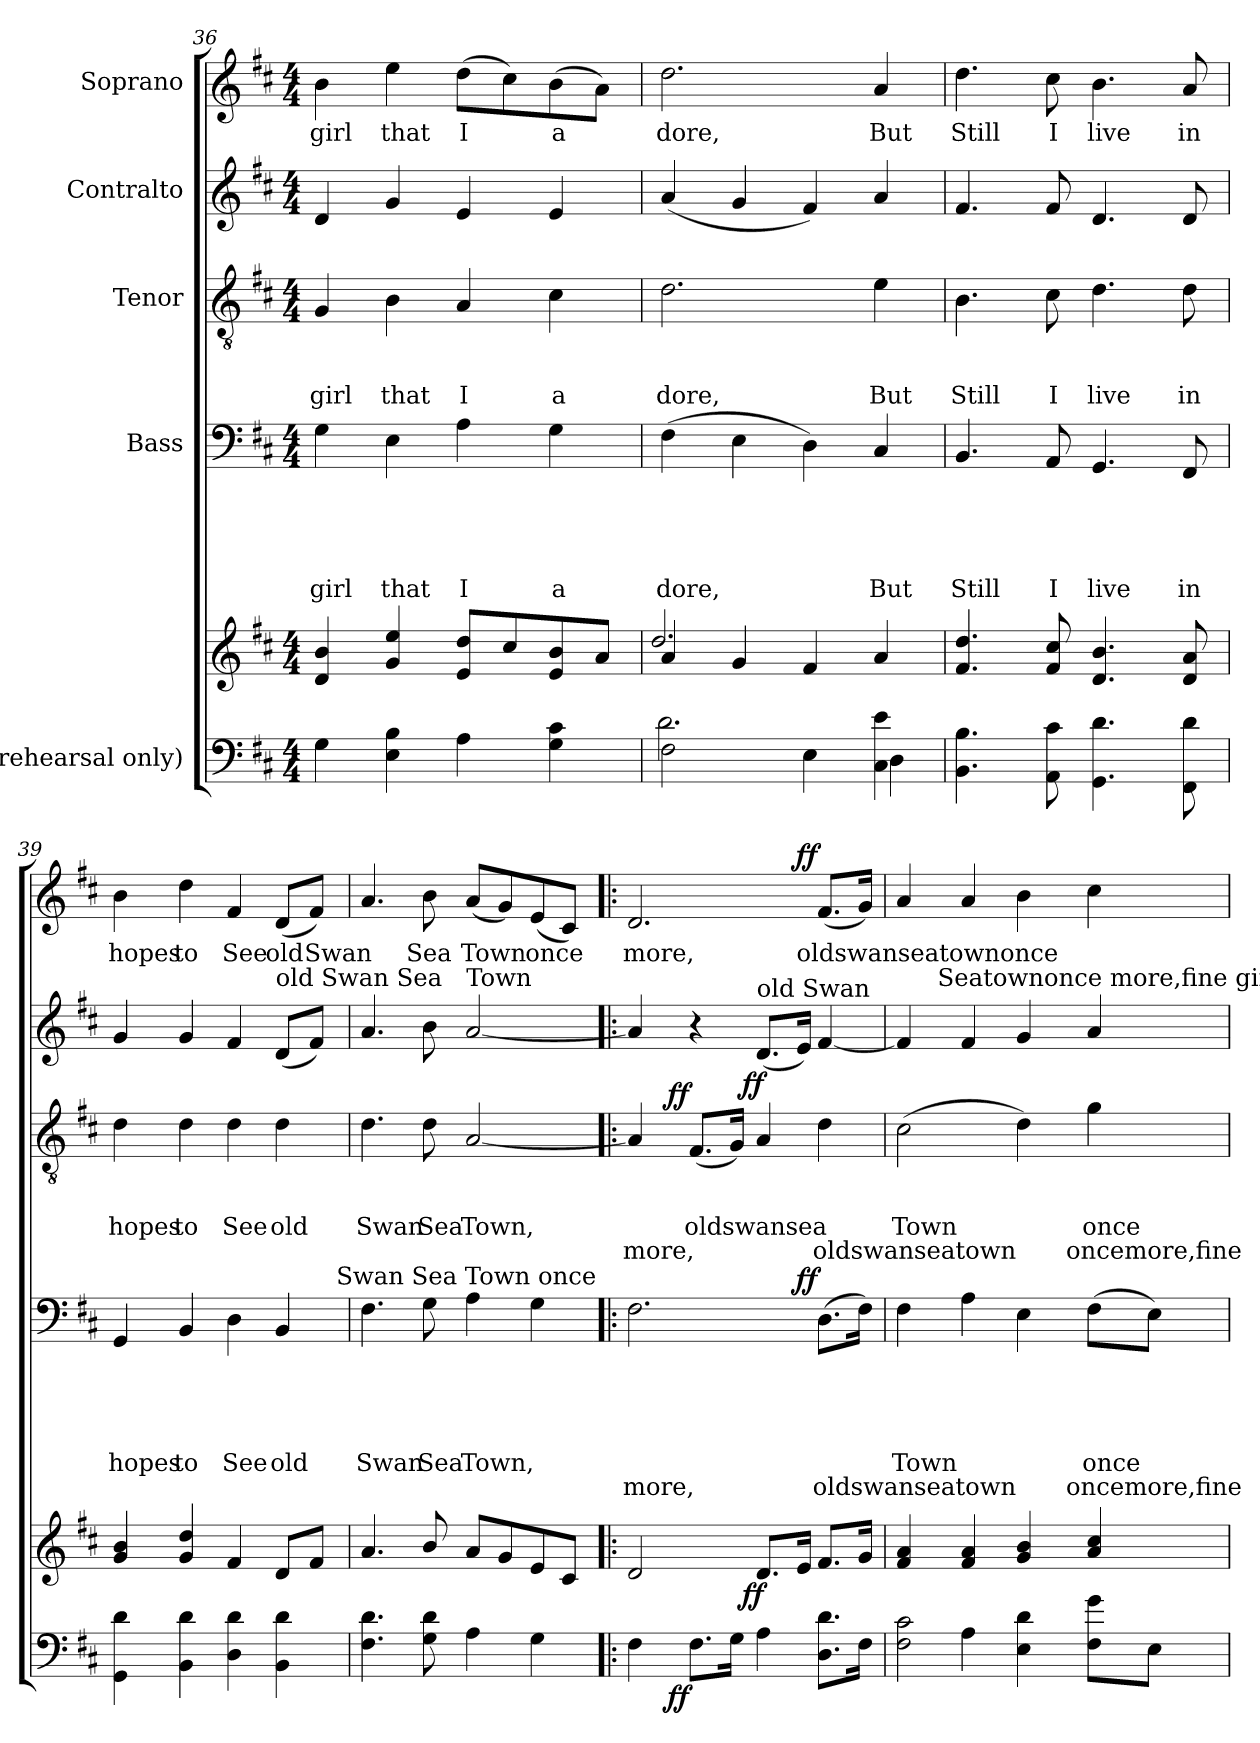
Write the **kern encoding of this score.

**kern	**kern	**dynam	**kern	**text	**text	**text	**text	**text	**text	**dynam	**kern	**text	**text	**text	**text	**dynam	**kern	**dynam	**kern	**text	**dynam
*part5	*part5	*part5	*part4	*part4	*part4	*part4	*part4	*part4	*part4	*part4	*part3	*part3	*part3	*part3	*part3	*part3	*part2	*part2	*part1	*part1	*part1
*staff6	*staff5	*staff5/6	*staff4	*staff4	*staff4	*staff4	*staff4	*staff4	*staff4	*staff4	*staff3	*staff3	*staff3	*staff3	*staff3	*staff3	*staff2	*staff2	*staff1	*staff1	*staff1
*I"(rehearsal only)	*	*	*I"Bass	*	*	*	*	*	*	*	*I"Tenor	*	*	*	*	*	*I"Contralto	*	*I"Soprano	*	*
*clefF4	*clefG2	*	*clefF4	*	*	*	*	*	*	*	*clefGv2	*	*	*	*	*	*clefG2	*	*clefG2	*	*
*k[f#c#]	*k[f#c#]	*	*k[f#c#]	*	*	*	*	*	*	*	*k[f#c#]	*	*	*	*	*	*k[f#c#]	*	*k[f#c#]	*	*
*D:	*D:	*	*D:	*	*	*	*	*	*	*	*D:	*	*	*	*	*	*D:	*	*D:	*	*
*M4/4	*M4/4	*	*M4/4	*	*	*	*	*	*	*	*M4/4	*	*	*	*	*	*M4/4	*	*M4/4	*	*
=36	=36	=36	=36	=36	=36	=36	=36	=36	=36	=36	=36	=36	=36	=36	=36	=36	=36	=36	=36	=36	=36
!	!	!	!	!	!	!	!	!LO:LY:b	!	!	!	!	!	!LO:LY:b	!	!	!	!	!	!LO:LY:b	!
4G\	4d/ 4b/	.	4G\	.	.	.	.	girl	.	.	4G/	.	.	girl	.	.	4d/	.	4b\	girl	.
!	!	!	!	!	!	!	!	!LO:LY:b	!	!	!	!	!	!LO:LY:b	!	!	!	!	!	!LO:LY:b	!
4E\ 4B\	4g/ 4ee/	.	4E\	.	.	.	.	that	.	.	4B\	.	.	that	.	.	4g/	.	4ee\	that	.
!	!	!	!	!	!	!	!	!LO:LY:b	!	!	!	!	!	!LO:LY:b	!	!	!	!	!	!LO:LY:b	!
4A\	8e/ 8dd/L	.	4A\	.	.	.	.	I	.	.	4A/	.	.	I	.	.	4e/	.	(>8dd\L	I	.
.	8cc#/	.	.	.	.	.	.	.	.	.	.	.	.	.	.	.	.	.	8cc#\)	.	.
!	!	!	!	!	!	!	!	!LO:LY:b	!	!	!	!	!	!LO:LY:b	!	!	!	!	!	!LO:LY:b	!
4G\ 4c#\	8e/ 8b/	.	4G\	.	.	.	.	a	.	.	4c#\	.	.	a	.	.	4e/	.	(>8b\	a	.
.	8a/J	.	.	.	.	.	.	.	.	.	.	.	.	.	.	.	.	.	8a\J)	.	.
=37	=37	=37	=37	=37	=37	=37	=37	=37	=37	=37	=37	=37	=37	=37	=37	=37	=37	=37	=37	=37	=37
*^	*^	*	*	*	*	*	*	*	*	*	*	*	*	*	*	*	*	*	*	*	*
!	!	!	!	!	!	!	!	!	!	!LO:LY:b	!	!	!	!	!	!LO:LY:b	!	!	!	!	!	!LO:LY:b	!
2F#\	2.d\	4a/	2.dd/	.	(>4F#\	.	.	.	.	dore,	.	.	2.d\	.	.	dore,	.	.	(<4a/	.	2.dd\	dore,	.
.	.	4g/	.	.	4E\	.	.	.	.	.	.	.	.	.	.	.	.	.	4g/	.	.	.	.
4E\	.	4f#/	.	.	4D\)	.	.	.	.	.	.	.	.	.	.	.	.	.	4f#/)	.	.	.	.
!	!	!	!	!	!	!	!	!	!	!LO:LY:b	!	!	!	!	!	!LO:LY:b	!	!	!	!	!	!LO:LY:b	!
4C#\ 4e\	4D\	4a/	4ryy	.	4C#/	.	.	.	.	But	.	.	4e\	.	.	But	.	.	4a/	.	4a/	But	.
=38	=38	=38	=38	=38	=38	=38	=38	=38	=38	=38	=38	=38	=38	=38	=38	=38	=38	=38	=38	=38	=38	=38	=38
!	!	!	!	!	!	!	!	!	!	!LO:LY:b	!	!	!	!	!	!LO:LY:b	!	!	!	!	!	!LO:LY:b	!
*v	*v	*	*	*	*	*	*	*	*	*	*	*	*	*	*	*	*	*	*	*	*	*	*
*	*v	*v	*	*	*	*	*	*	*	*	*	*	*	*	*	*	*	*	*	*	*	*
4.BB\ 4.B\	4.f#/ 4.dd/	.	4.BB/	.	.	.	.	Still	.	.	4.B\	.	.	Still	.	.	4.f#/	.	4.dd\	Still	.
!	!	!	!	!	!	!	!	!LO:LY:b	!	!	!	!	!	!LO:LY:b	!	!	!	!	!	!LO:LY:b	!
8AA\ 8c#\	8f#/ 8cc#/	.	8AA/	.	.	.	.	I	.	.	8c#\	.	.	I	.	.	8f#/	.	8cc#\	I	.
!	!	!	!	!	!	!	!	!LO:LY:b	!	!	!	!	!	!LO:LY:b	!	!	!	!	!	!LO:LY:b	!
4.GG\ 4.d\	4.d/ 4.b/	.	4.GG/	.	.	.	.	live	.	.	4.d\	.	.	live	.	.	4.d/	.	4.b\	live	.
!	!	!	!	!	!	!	!	!LO:LY:b	!	!	!	!	!	!LO:LY:b	!	!	!	!	!	!LO:LY:b	!
8FF#\ 8d\	8d/ 8a/	.	8FF#/	.	.	.	.	in	.	.	8d\	.	.	in	.	.	8d/	.	8a/	in	.
=39	=39	=39	=39	=39	=39	=39	=39	=39	=39	=39	=39	=39	=39	=39	=39	=39	=39	=39	=39	=39	=39
!	!	!	!	!	!	!	!	!LO:LY:b	!	!	!	!	!	!LO:LY:b	!	!	!	!	!	!LO:LY:b	!
*	*	*	*^	*	*	*	*	*	*	*	*	*	*	*	*	*	*	*	*	*	*
4GG\ 4d\	4g/ 4b/	.	4GG/	2ryy	.	.	.	.	hopes	.	.	4d\	.	.	hopes	.	.	4g/	.	4b\	hopes	.
!	!	!	!	!	!	!	!	!	!LO:LY:b	!	!	!	!	!	!LO:LY:b	!	!	!	!	!	!LO:LY:b	!
4BB\ 4d\	4g/ 4dd/	.	4BB/	.	.	.	.	.	to	.	.	4d\	.	.	to	.	.	4g/	.	4dd\	to	.
!	!	!	!	!	!	!	!	!	!LO:LY:b	!	!	!	!	!	!LO:LY:b	!	!	!	!	!	!LO:LY:b	!
4D\ 4d\	4f#/	.	4D\	4...ryy	.	.	.	.	See	.	.	4d\	.	.	See	.	.	4f#/	.	4f#/	See	.
!	!	!	!	!	!	!	!	!	!	!	!	!	!	!	!	!	!	!LO:TX:a:t=old Swan Sea	!	!	!	!
!	!	!	!	!	!	!	!	!	!LO:LY:b	!	!	!	!	!	!LO:LY:b	!	!	!	!	!	!LO:LY:b	!
4BB\ 4d\	8d/L	.	4BB/	.	.	.	.	.	old	.	.	4d\	.	.	old	.	.	(<8d/L	.	(<8d/L	old	.
!	!	!	!	!	!	!	!	!	!	!	!	!	!	!	!	!	!	!	!	!	!LO:LY:b	!
.	8f#/J	.	.	.	.	.	.	.	.	.	.	.	.	.	.	.	.	8f#/J)	.	8f#/J)	Swan	.
!	!	!	!	!LO:TX:a:t=Swan Sea Town once	!	!	!	!	!	!	!	!	!	!	!	!	!	!	!	!	!	!
.	.	.	.	32ryy	.	.	.	.	.	.	.	.	.	.	.	.	.	.	.	.	.	.
=40	=40	=40	=40	=40	=40	=40	=40	=40	=40	=40	=40	=40	=40	=40	=40	=40	=40	=40	=40	=40	=40	=40
!	!	!	!	!	!	!	!	!	!LO:LY:b	!	!	!	!	!	!LO:LY:b	!	!	!	!	!	!	!
*	*	*	*v	*v	*	*	*	*	*	*	*	*	*	*	*	*	*	*	*	*	*	*
4.F#\ 4.d\	4.a/	.	4.F#\	.	.	.	.	Swan	.	.	4.d\	.	.	Swan	.	.	4.a/	.	4.a/	.	.
!	!	!	!	!	!	!	!	!LO:LY:b	!	!	!	!	!	!LO:LY:b	!	!	!	!	!	!LO:LY:b	!
8G\ 8d\	8b/	.	8G\	.	.	.	.	Sea	.	.	8d\	.	.	Sea	.	.	8b\	.	8b\	Sea	.
!	!	!	!	!	!	!	!	!	!	!	!	!	!	!	!	!	!LO:TX:a:t=Town	!	!	!	!
!	!	!	!	!	!	!	!	!LO:LY:b	!	!	!	!	!	!LO:LY:b	!	!	!	!	!	!LO:LY:b	!
4A\	8a/L	.	4A\	.	.	.	.	Town,	.	.	[<2A/	.	.	Town,	.	.	[<2a/	.	(<8a/L	Town	.
.	8g/	.	.	.	.	.	.	.	.	.	.	.	.	.	.	.	.	.	8g/)	.	.
!	!	!	!	!	!	!	!	!	!	!	!	!	!	!	!	!	!	!	!	!LO:LY:b	!
4G\	8e/	.	4G\	.	.	.	.	.	.	.	.	.	.	.	.	.	.	.	(<8e/	once	.
.	8c#/J	.	.	.	.	.	.	.	.	.	.	.	.	.	.	.	.	.	8c#/J)	.	.
!!LO:LB:g=z
=41!|:	=41!|:	=41!|:	=41!|:	=41!|:	=41!|:	=41!|:	=41!|:	=41!|:	=41!|:	=41!|:	=41!|:	=41!|:	=41!|:	=41!|:	=41!|:	=41!|:	=41!|:	=41!|:	=41!|:	=41!|:	=41!|:
!	!	!	!	!	!	!	!	!	!LO:LY:b	!	!	!	!	!	!LO:LY:b	!	!	!	!	!LO:LY:b	!
*^	*^	*	*^	*	*	*	*	*	*	*	*^	*	*	*	*	*	*^	*	*^	*	*
4F#\	8.ryy	2d/	4...ryy	.	2.F#\	2ryy	.	.	.	.	.	more,	.	4A/]	8.ryy	.	.	.	more,	.	4a/]	4...ryy	.	2.d/	2ryy	more,	.
!	!	!	!	!LO:DY:b=2	!	!	!	!	!	!	!	!	!	!	!	!	!	!	!	!LO:DY:a	!	!	!	!	!	!	!
.	2ryy	.	.	ff	.	.	.	.	.	.	.	.	.	.	2ryy	.	.	.	.	ff	.	.	.	.	.	.	.
!	!	!	!	!	!	!	!	!	!	!	!	!	!	!	!	!	!	!LO:LY:b	!	!	!	!	!	!	!	!	!
8.F#\L	.	.	.	.	.	.	.	.	.	.	.	.	.	(<8.F#/L	.	.	.	oldswansea	.	.	4r	.	.	.	.	.	.
16G\Jk	.	.	.	.	.	.	.	.	.	.	.	.	.	16G/Jk)	.	.	.	.	.	.	.	.	.	.	.	.	.
!	!	!	!	!LO:DY:b	!	!	!	!	!	!	!	!	!	!	!	!	!	!	!	!	!	!	!LO:DY:b	!	!	!	!
.	.	.	2ryy	ff	.	.	.	.	.	.	.	.	.	.	.	.	.	.	.	.	.	2ryy	ff	.	.	.	.
!	!	!	!	!	!	!	!	!	!	!	!	!	!	!	!	!	!	!	!	!	!LO:TX:a:t=old Swan	!	!	!	!	!	!
4A\	.	8.d/L	.	.	.	8.ryy	.	.	.	.	.	.	.	4A/	.	.	.	.	.	.	(<8.d/L	.	.	.	8.ryy	.	.
!	!	!	!	!	!	!	!	!	!	!	!	!	!LO:DY:b	!	!	!	!	!	!	!	!	!	!	!	!	!	!LO:DY:a
.	4ryy	16e/Jk	.	.	.	4ryy	.	.	.	.	.	.	ff	.	4ryy	.	.	.	.	.	16e/Jk)	.	.	.	4ryy	.	ff
!	!	!	!	!	!	!	!	!	!	!	!	!LO:LY:b	!	!	!	!	!	!	!LO:LY:b	!	!	!	!	!	!	!LO:LY:b	!
8.D\ 8.d\L	.	8.f#/L	.	.	(>8.D\L	.	.	.	.	.	.	oldswanseatown	.	4d\	.	.	.	.	oldswanseatown	.	[<4f#/	.	.	(<8.f#/L	.	oldswanseatownonce	.
16F#\Jk	16ryy	16g/Jk	.	.	16F#\Jk)	16ryy	.	.	.	.	.	.	.	.	16ryy	.	.	.	.	.	.	.	.	16g/Jk)	16ryy	.	.
.	.	.	32ryy	.	.	.	.	.	.	.	.	.	.	.	.	.	.	.	.	.	.	32ryy	.	.	.	.	.
=42	=42	=42	=42	=42	=42	=42	=42	=42	=42	=42	=42	=42	=42	=42	=42	=42	=42	=42	=42	=42	=42	=42	=42	=42	=42	=42	=42
!	!	!	!	!	!	!	!	!	!	!	!LO:LY:b	!	!	!	!	!	!	!LO:LY:b	!	!	!	!	!	!	!	!	!
*	*	*v	*v	*	*	*	*	*	*	*	*	*	*	*v	*v	*	*	*	*	*	*	*	*	*v	*v	*	*
*	*	*	*	*v	*v	*	*	*	*	*	*	*	*	*	*	*	*	*	*	*	*	*	*	*
2F#\ 2c#\	4ryy	4f#/ 4a/	.	4F#\	.	.	.	.	Town	.	.	(>2c#\	.	.	Town	.	.	4f#/]	8.ryy	.	4a/	.	.
!	!	!	!	!	!	!	!	!	!	!	!	!	!	!	!	!	!	!	!LO:TX:a:t=Seatownonce more,fine girl,	!	!	!	!
.	.	.	.	.	.	.	.	.	.	.	.	.	.	.	.	.	.	.	2ryy	.	.	.	.
.	4A\	4f#/ 4a/	.	4A\	.	.	.	.	.	.	.	.	.	.	.	.	.	4f#/	.	.	4a/	.	.
2ryy	4E\ 4d\	4g/ 4b/	.	4E\	.	.	.	.	.	.	.	4d\)	.	.	.	.	.	4g/	.	.	4b\	.	.
.	.	.	.	.	.	.	.	.	.	.	.	.	.	.	.	.	.	.	4ryy	.	.	.	.
!	!	!	!	!	!	!	!	!	!LO:LY:b	!LO:LY:b	!	!	!	!	!LO:LY:b	!LO:LY:b	!	!	!	!	!	!	!
.	8F#\ 8g\L	4a/ 4cc#/	.	(>8F#\L	.	.	.	.	once	oncemore,fine	.	4g\	.	.	once	oncemore,fine	.	4a/	.	.	4cc#\	.	.
.	8E\J	.	.	8E\J)	.	.	.	.	.	.	.	.	.	.	.	.	.	.	.	.	.	.	.
.	.	.	.	.	.	.	.	.	.	.	.	.	.	.	.	.	.	.	16ryy	.	.	.	.
*v	*v	*	*	*	*	*	*	*	*	*	*	*	*	*	*	*	*	*v	*v	*	*	*	*
=	=	=	=	=	=	=	=	=	=	=	=	=	=	=	=	=	=	=	=	=	=
*-	*-	*-	*-	*-	*-	*-	*-	*-	*-	*-	*-	*-	*-	*-	*-	*-	*-	*-	*-	*-	*-
